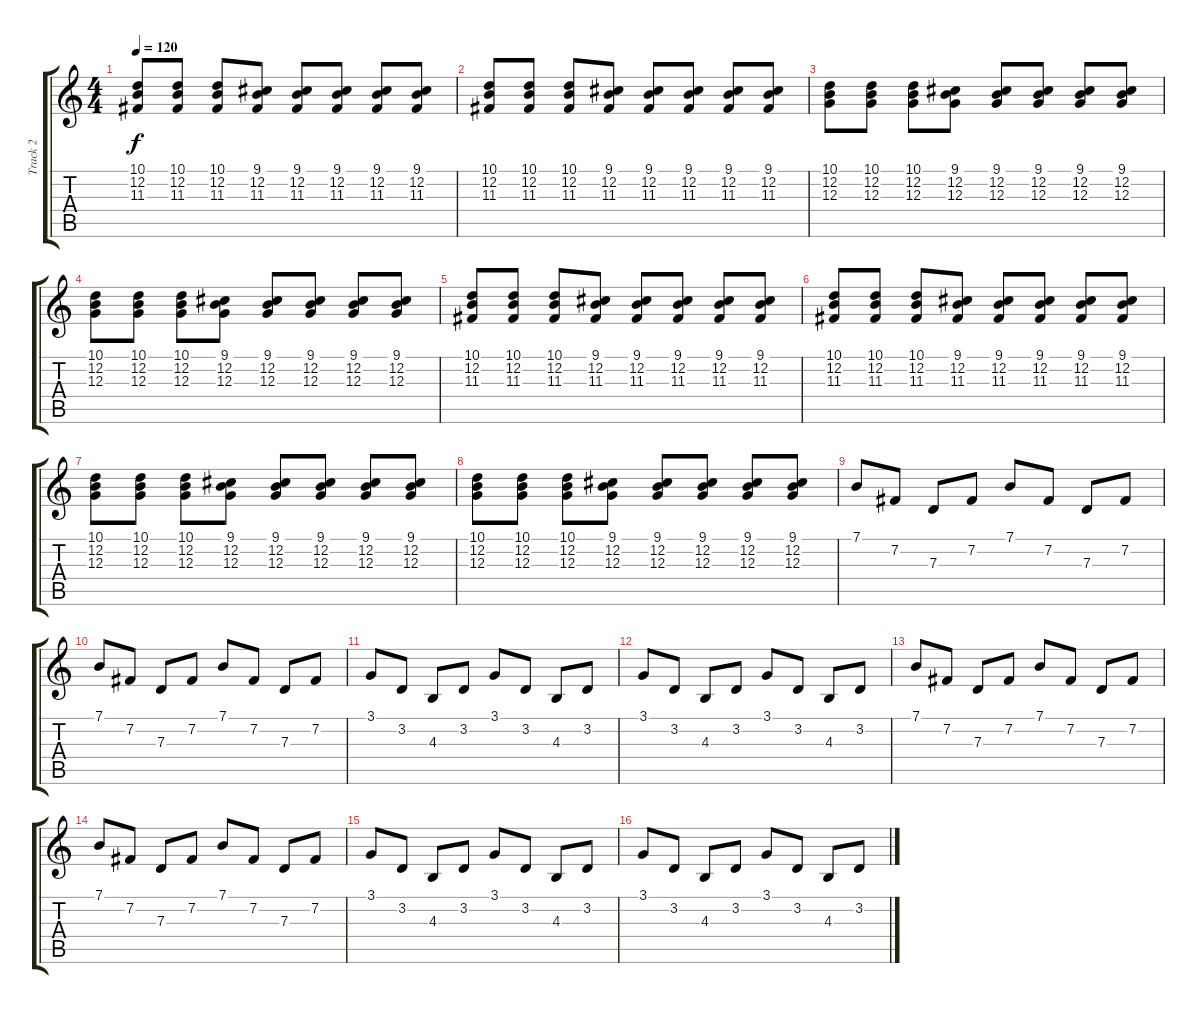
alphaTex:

\track ("Track 2" "Track 2") {instrument acousticgrandpiano}
\staff {score tabs}
\tuning (E4 B3 G3 D3 A2 E2) {hide}
\ts (4 4)
\tempo 120
\clef g2
\ks c
(10.1 12.2 11.3).8{dy f} (10.1 12.2 11.3).8 (10.1 12.2 11.3).8 (9.1 12.2 11.3).8 (9.1 12.2 11.3).8 (9.1 12.2 11.3).8 (9.1 12.2 11.3).8 (9.1 12.2 11.3).8 |
(10.1 12.2 11.3).8 (10.1 12.2 11.3).8 (10.1 12.2 11.3).8 (9.1 12.2 11.3).8 (9.1 12.2 11.3).8 (9.1 12.2 11.3).8 (9.1 12.2 11.3).8 (9.1 12.2 11.3).8 |
(10.1 12.2 12.3).8 (10.1 12.2 12.3).8 (10.1 12.2 12.3).8 (9.1 12.2 12.3).8 (9.1 12.2 12.3).8 (9.1 12.2 12.3).8 (9.1 12.2 12.3).8 (9.1 12.2 12.3).8 |
(10.1 12.2 12.3).8 (10.1 12.2 12.3).8 (10.1 12.2 12.3).8 (9.1 12.2 12.3).8 (9.1 12.2 12.3).8 (9.1 12.2 12.3).8 (9.1 12.2 12.3).8 (9.1 12.2 12.3).8 |
(10.1 12.2 11.3).8 (10.1 12.2 11.3).8 (10.1 12.2 11.3).8 (9.1 12.2 11.3).8 (9.1 12.2 11.3).8 (9.1 12.2 11.3).8 (9.1 12.2 11.3).8 (9.1 12.2 11.3).8 |
(10.1 12.2 11.3).8 (10.1 12.2 11.3).8 (10.1 12.2 11.3).8 (9.1 12.2 11.3).8 (9.1 12.2 11.3).8 (9.1 12.2 11.3).8 (9.1 12.2 11.3).8 (9.1 12.2 11.3).8 |
(10.1 12.2 12.3).8 (10.1 12.2 12.3).8 (10.1 12.2 12.3).8 (9.1 12.2 12.3).8 (9.1 12.2 12.3).8 (9.1 12.2 12.3).8 (9.1 12.2 12.3).8 (9.1 12.2 12.3).8 |
(10.1 12.2 12.3).8 (10.1 12.2 12.3).8 (10.1 12.2 12.3).8 (9.1 12.2 12.3).8 (9.1 12.2 12.3).8 (9.1 12.2 12.3).8 (9.1 12.2 12.3).8 (9.1 12.2 12.3).8 |
7.1.8 7.2.8 7.3.8 7.2.8 7.1.8 7.2.8 7.3.8 7.2.8 |
7.1.8 7.2.8 7.3.8 7.2.8 7.1.8 7.2.8 7.3.8 7.2.8 |
3.1.8 3.2.8 4.3.8 3.2.8 3.1.8 3.2.8 4.3.8 3.2.8 |
3.1.8 3.2.8 4.3.8 3.2.8 3.1.8 3.2.8 4.3.8 3.2.8 |
7.1.8 7.2.8 7.3.8 7.2.8 7.1.8 7.2.8 7.3.8 7.2.8 |
7.1.8 7.2.8 7.3.8 7.2.8 7.1.8 7.2.8 7.3.8 7.2.8 |
3.1.8 3.2.8 4.3.8 3.2.8 3.1.8 3.2.8 4.3.8 3.2.8 |
3.1.8 3.2.8 4.3.8 3.2.8 3.1.8 3.2.8 4.3.8 3.2.8
